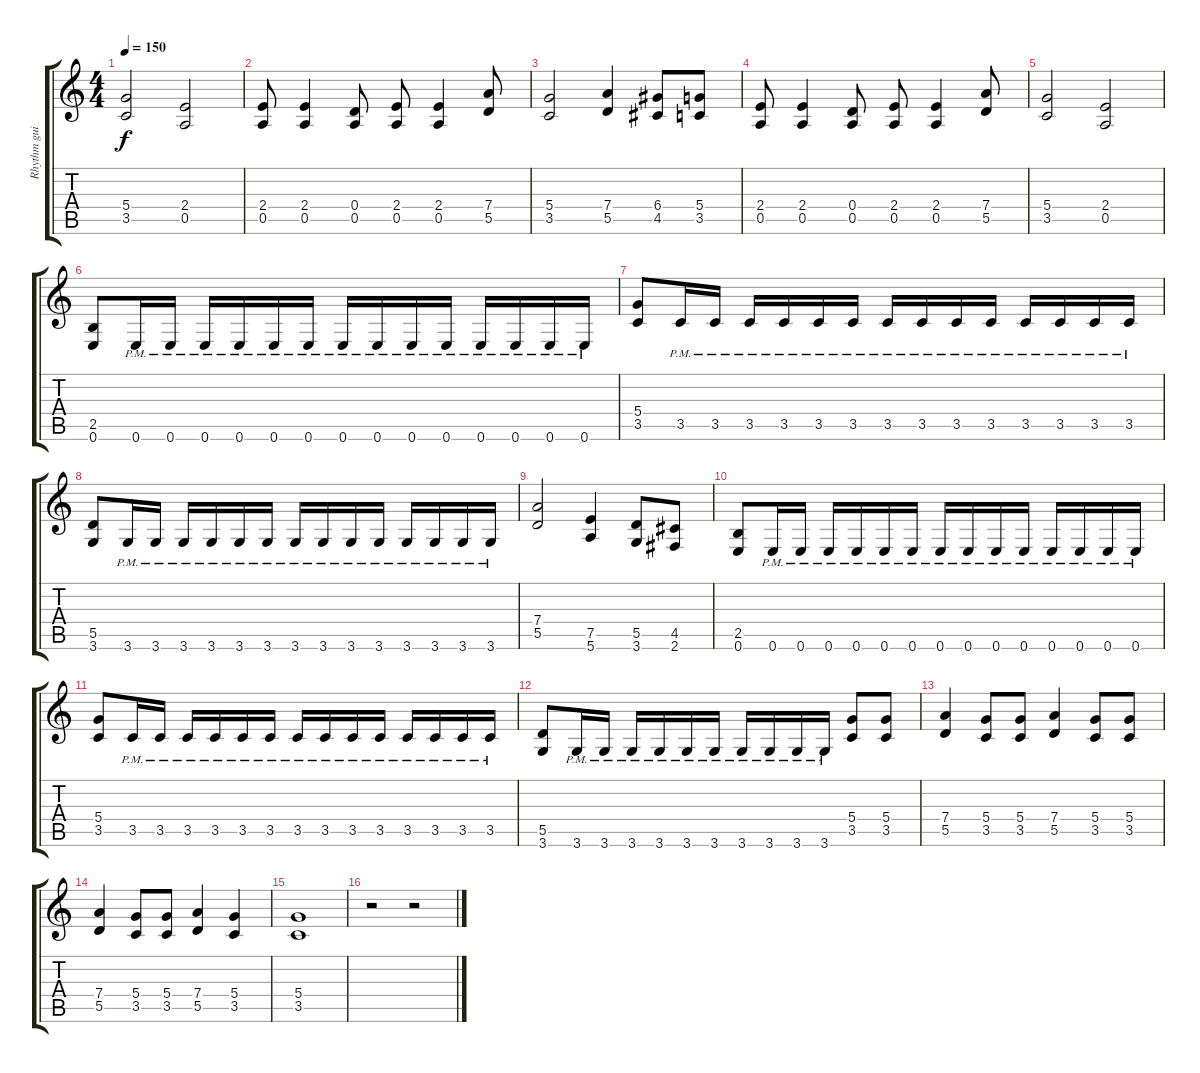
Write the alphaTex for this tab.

\track ("Rhythm guitar" "Rhythm gui") {instrument distortionguitar}
\staff {score tabs}
\tuning (E4 B3 G3 D3 A2 E2) {hide}
\ts (4 4)
\tempo 150
\clef g2
\ks c
(5.4 3.5).2{dy f} (2.4 0.5).2 |
(2.4 0.5).8 (2.4 0.5).4 (0.4 0.5).8 (2.4 0.5).8 (2.4 0.5).4 (7.4 5.5).8 |
(5.4 3.5).2 (7.4 5.5).4 (6.4 4.5).8 (5.4 3.5).8 |
(2.4 0.5).8 (2.4 0.5).4 (0.4 0.5).8 (2.4 0.5).8 (2.4 0.5).4 (7.4 5.5).8 |
(5.4 3.5).2 (2.4 0.5).2 |
(2.5 0.6).8 0.6{pm}.16 0.6{pm}.16 0.6{pm}.16 0.6{pm}.16 0.6{pm}.16 0.6{pm}.16 0.6{pm}.16 0.6{pm}.16 0.6{pm}.16 0.6{pm}.16 0.6{pm}.16 0.6{pm}.16 0.6{pm}.16 0.6{pm}.16 |
(5.4 3.5).8 3.5{pm}.16 3.5{pm}.16 3.5{pm}.16 3.5{pm}.16 3.5{pm}.16 3.5{pm}.16 3.5{pm}.16 3.5{pm}.16 3.5{pm}.16 3.5{pm}.16 3.5{pm}.16 3.5{pm}.16 3.5{pm}.16 3.5{pm}.16 |
(5.5 3.6).8 3.6{pm}.16 3.6{pm}.16 3.6{pm}.16 3.6{pm}.16 3.6{pm}.16 3.6{pm}.16 3.6{pm}.16 3.6{pm}.16 3.6{pm}.16 3.6{pm}.16 3.6{pm}.16 3.6{pm}.16 3.6{pm}.16 3.6{pm}.16 |
(7.4 5.5).2 (7.5 5.6).4 (5.5 3.6).8 (4.5 2.6).8 |
(2.5 0.6).8 0.6{pm}.16 0.6{pm}.16 0.6{pm}.16 0.6{pm}.16 0.6{pm}.16 0.6{pm}.16 0.6{pm}.16 0.6{pm}.16 0.6{pm}.16 0.6{pm}.16 0.6{pm}.16 0.6{pm}.16 0.6{pm}.16 0.6{pm}.16 |
(5.4 3.5).8 3.5{pm}.16 3.5{pm}.16 3.5{pm}.16 3.5{pm}.16 3.5{pm}.16 3.5{pm}.16 3.5{pm}.16 3.5{pm}.16 3.5{pm}.16 3.5{pm}.16 3.5{pm}.16 3.5{pm}.16 3.5{pm}.16 3.5{pm}.16 |
(5.5 3.6).8 3.6{pm}.16 3.6{pm}.16 3.6{pm}.16 3.6{pm}.16 3.6{pm}.16 3.6{pm}.16 3.6{pm}.16 3.6{pm}.16 3.6{pm}.16 3.6{pm}.16 (5.4 3.5).8 (5.4 3.5).8 |
(7.4 5.5).4 (5.4 3.5).8 (5.4 3.5).8 (7.4 5.5).4 (5.4 3.5).8 (5.4 3.5).8 |
(7.4 5.5).4 (5.4 3.5).8 (5.4 3.5).8 (7.4 5.5).4 (5.4 3.5).4 |
(5.4 3.5).1 |
r.2 r.2
